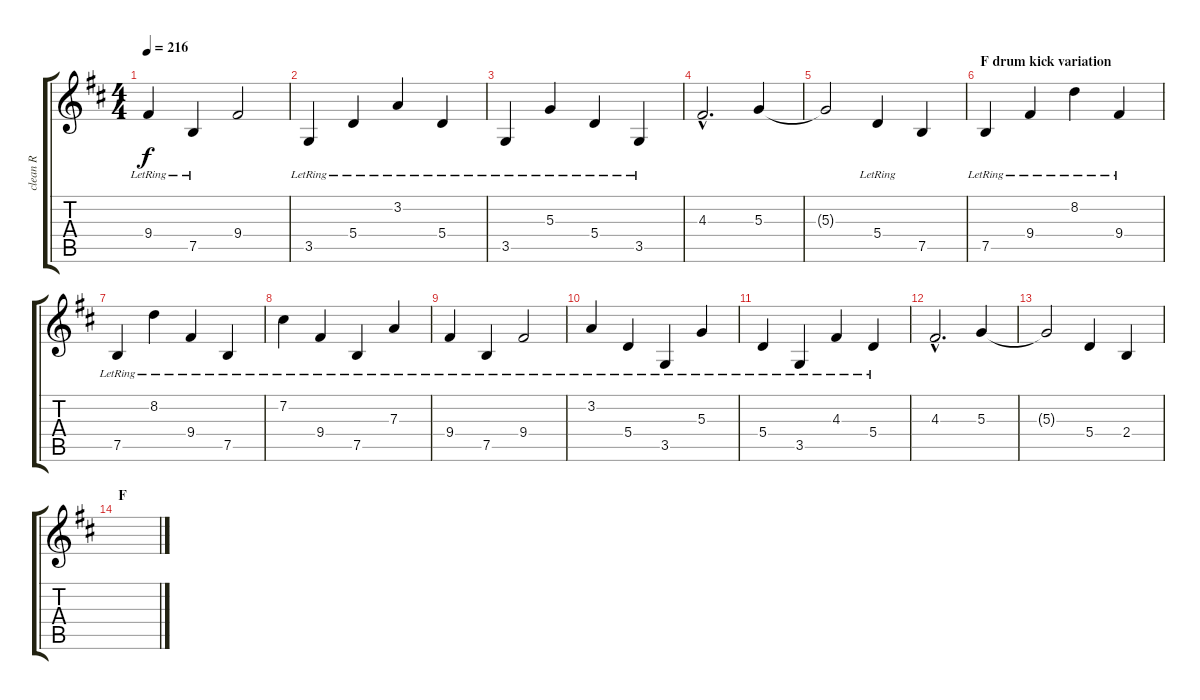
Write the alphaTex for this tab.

\track ("clean R" "clean R") {instrument electricguitarjazz}
\staff {score tabs}
\tuning (B3 Gb3 D3 A2 E2 B1) {hide}
\ts (4 4)
\tempo 216
\clef g2
\ks d
9.4{lr}.4{dy f} 7.5{lr}.4 9.4.2 |
3.5{lr}.4 5.4{lr}.4 3.2{lr}.4 5.4{lr}.4 |
3.5{lr}.4 5.3{lr}.4 5.4{lr}.4 3.5{lr}.4 |
4.3{hac}.2{d} 5.3.4 |
5.3{t}.2 5.4{lr}.4 7.5.4 |
\section ("" "F drum kick variation")
7.5{lr}.4 9.4{lr}.4 8.2{lr}.4 9.4{lr}.4 |
7.5{lr}.4 8.2{lr}.4 9.4{lr}.4 7.5{lr}.4 |
7.2{lr}.4 9.4{lr}.4 7.5{lr}.4 7.3{lr}.4 |
9.4{lr}.4 7.5{lr}.4 9.4{lr}.2 |
3.2{lr}.4 5.4{lr}.4 3.5{lr}.4 5.3{lr}.4 |
5.4{lr}.4 3.5{lr}.4 4.3{lr}.4 5.4{lr}.4 |
4.3{hac}.2{d} 5.3.4 |
5.3{t}.2 5.4.4 2.4.4 |
\section ("" "F")
